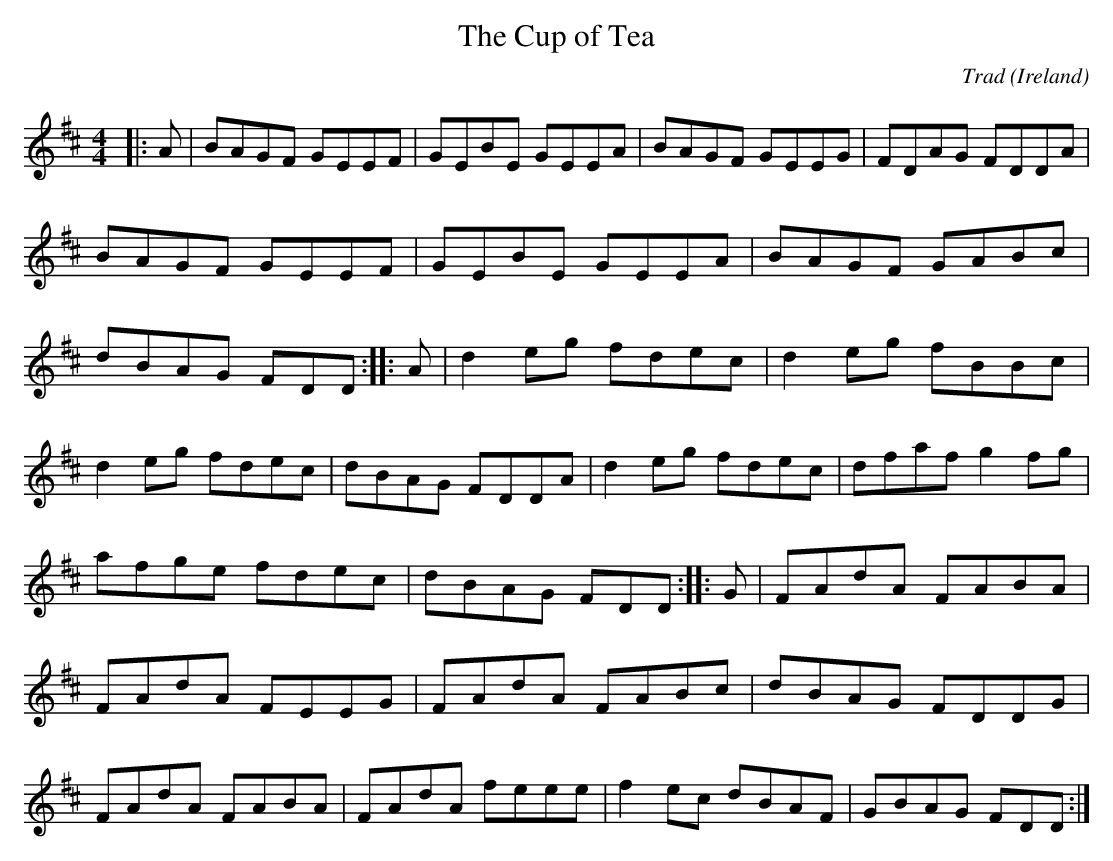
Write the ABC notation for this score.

X:1
T:Cup of Tea, The
C:Trad
O:Ireland
M:4/4
L:1/8
E:10
K:D
|:A|BAGF GEEF|GEBE GEEA|BAGF GEEG|FDAG FDDA|\
BAGF GEEF|GEBE GEEA|BAGF GABc|dBAG FDD::\
A|d2 eg fdec|d2 eg fBBc|d2 eg fdec|dBAG FDDA|\
d2 eg fdec|dfaf g2 fg| afge fdec|dBAG FDD::\
G|FAdA FABA|FAdA FEEG|FAdA FABc|dBAG FDDG|\
FAdA FABA|FAdA feee|f2 ec dBAF|GBAG FDD:|**
